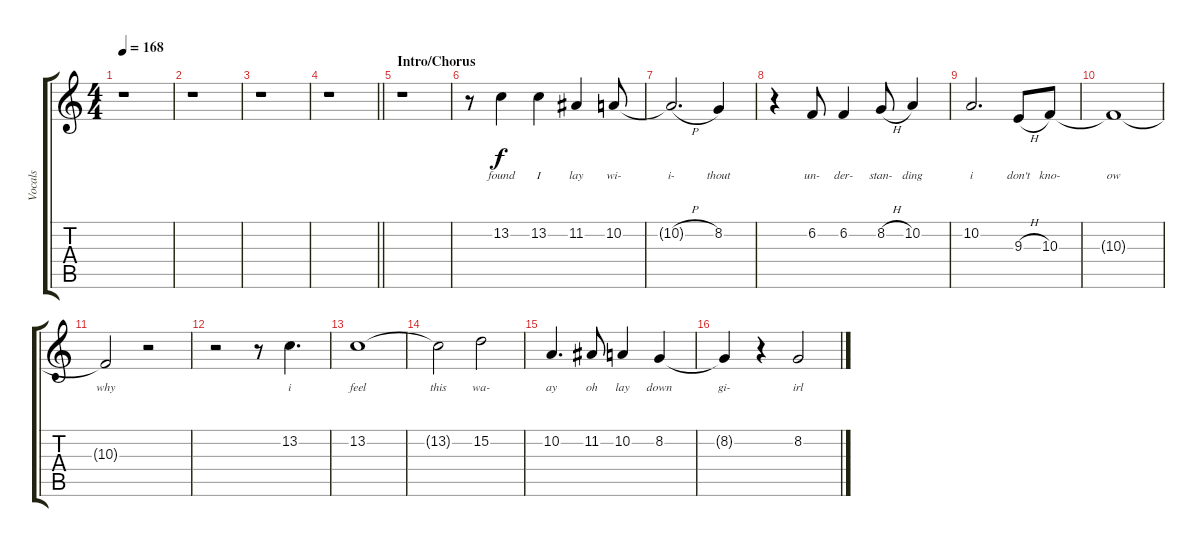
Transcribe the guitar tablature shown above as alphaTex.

\track ("Vocals" "Vocals") {instrument oboe}
\staff {score tabs}
\tuning (E4 B3 G3 D3 A2 D2) {hide}
\ts (4 4)
\tempo 168
\clef g2
\ks c
r.1{dy f} |
r.1 |
r.1 |
\barLineRight lightlight
r.1 |
\section ("" "Intro/Chorus")
r.1 |
r.8 13.2.4{lyrics (0 "found") lyrics (1 "") lyrics (2 "") lyrics (3 "") lyrics (4 "")} 13.2.4{lyrics (0 "I") lyrics (1 "") lyrics (2 "") lyrics (3 "") lyrics (4 "")} 11.2.4{lyrics (0 "lay") lyrics (1 "") lyrics (2 "") lyrics (3 "") lyrics (4 "")} 10.2.8{lyrics (0 "wi-") lyrics (1 "") lyrics (2 "") lyrics (3 "") lyrics (4 "")} |
10.2{h t}.2{d lyrics (0 "i-") lyrics (1 "") lyrics (2 "") lyrics (3 "") lyrics (4 "")} 8.2.4{lyrics (0 "thout") lyrics (1 "") lyrics (2 "") lyrics (3 "") lyrics (4 "")} |
r.4 6.2.8{lyrics (0 "un-") lyrics (1 "") lyrics (2 "") lyrics (3 "") lyrics (4 "")} 6.2.4{lyrics (0 "der-") lyrics (1 "") lyrics (2 "") lyrics (3 "") lyrics (4 "")} 8.2{h}.8{lyrics (0 "stan-") lyrics (1 "") lyrics (2 "") lyrics (3 "") lyrics (4 "")} 10.2.4{lyrics (0 "ding") lyrics (1 "") lyrics (2 "") lyrics (3 "") lyrics (4 "")} |
10.2.2{d lyrics (0 "i") lyrics (1 "") lyrics (2 "") lyrics (3 "") lyrics (4 "")} 9.3{h}.8{lyrics (0 "don't") lyrics (1 "") lyrics (2 "") lyrics (3 "") lyrics (4 "")} 10.3.8{lyrics (0 "kno-") lyrics (1 "") lyrics (2 "") lyrics (3 "") lyrics (4 "")} |
10.3{t}.1{lyrics (0 "ow") lyrics (1 "") lyrics (2 "") lyrics (3 "") lyrics (4 "")} |
10.3{t}.2{lyrics (0 "why") lyrics (1 "") lyrics (2 "") lyrics (3 "") lyrics (4 "")} r.2 |
r.2 r.8 13.2.4{d lyrics (0 "i") lyrics (1 "") lyrics (2 "") lyrics (3 "") lyrics (4 "")} |
13.2.1{lyrics (0 "feel") lyrics (1 "") lyrics (2 "") lyrics (3 "") lyrics (4 "")} |
13.2{t}.2{lyrics (0 "this") lyrics (1 "") lyrics (2 "") lyrics (3 "") lyrics (4 "")} 15.2.2{lyrics (0 "wa-") lyrics (1 "") lyrics (2 "") lyrics (3 "") lyrics (4 "")} |
10.2.4{d lyrics (0 "ay") lyrics (1 "") lyrics (2 "") lyrics (3 "") lyrics (4 "")} 11.2.8{lyrics (0 "oh") lyrics (1 "") lyrics (2 "") lyrics (3 "") lyrics (4 "")} 10.2.4{lyrics (0 "lay") lyrics (1 "") lyrics (2 "") lyrics (3 "") lyrics (4 "")} 8.2.4{lyrics (0 "down") lyrics (1 "") lyrics (2 "") lyrics (3 "") lyrics (4 "")} |
8.2{t}.4{lyrics (0 "gi-") lyrics (1 "") lyrics (2 "") lyrics (3 "") lyrics (4 "")} r.4 8.2.2{lyrics (0 "irl") lyrics (1 "") lyrics (2 "") lyrics (3 "") lyrics (4 "")}
